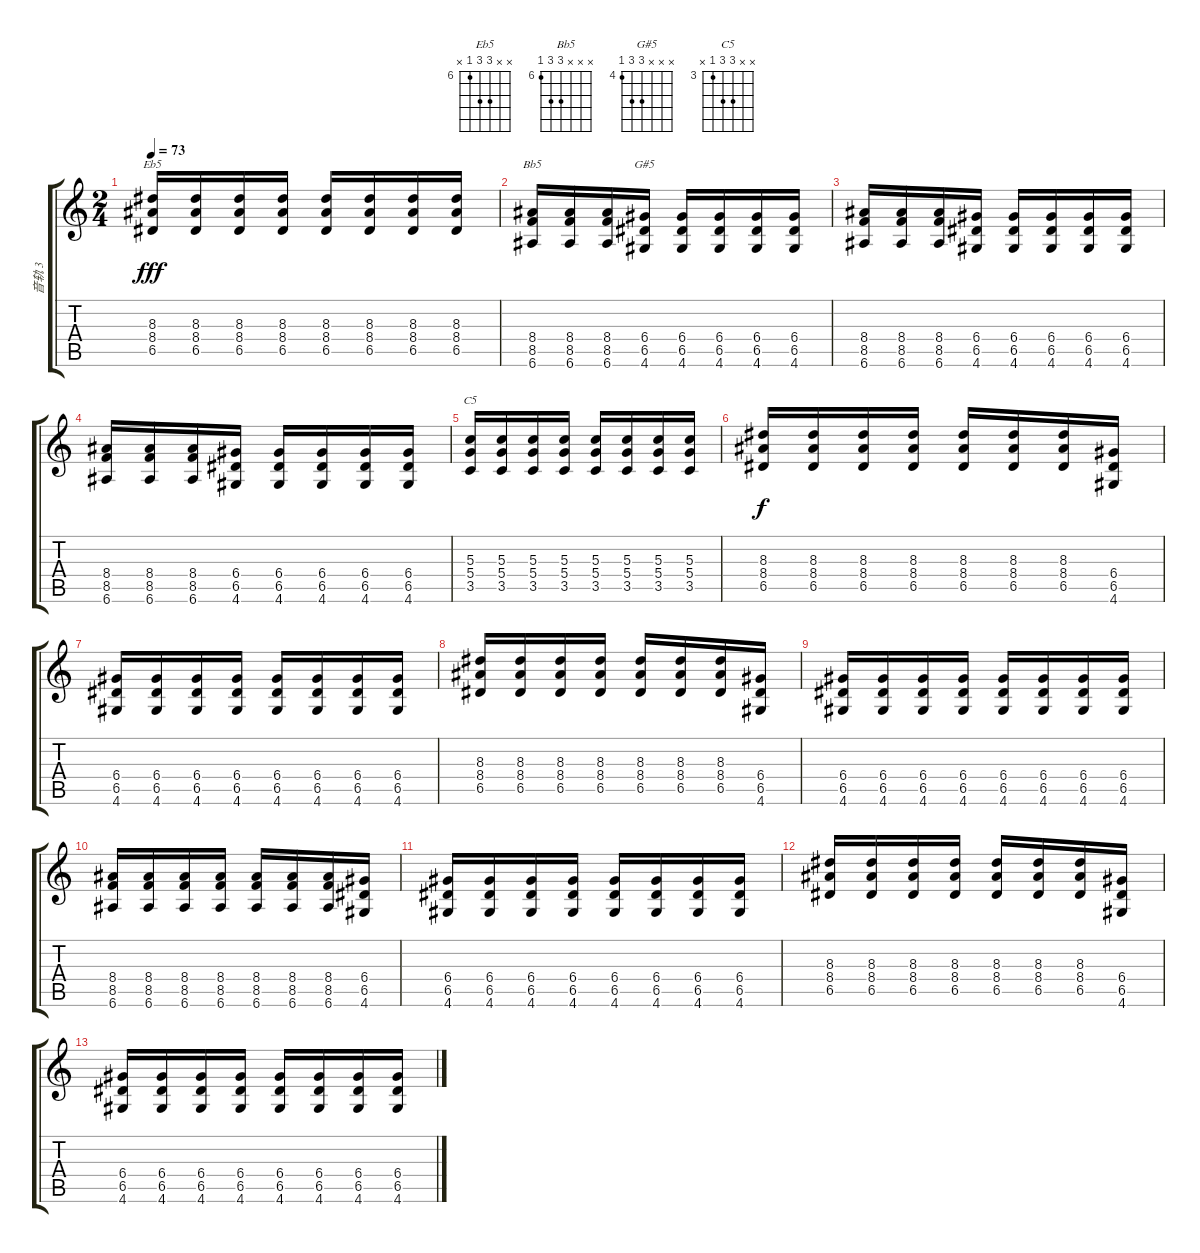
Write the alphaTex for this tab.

\track ("音轨 3" "音轨 3") {instrument electricguitarclean}
\staff {score tabs}
\tuning (E4 B3 G3 D3 A2 E2) {hide}
\chord ("Eb5" x x 8 8 6 x) {firstfret 6}
\chord ("Bb5" x x x 8 8 6) {firstfret 6}
\chord ("G#5" x x x 6 6 4) {firstfret 4}
\chord ("C5" x x 5 5 3 x) {firstfret 3}
\ts (2 4)
\tempo 73
\clef g2
\ks c
(8.3 8.4 6.5).16{ch "Eb5" dy fff} (8.3 8.4 6.5).16 (8.3 8.4 6.5).16 (8.3 8.4 6.5).16 (8.3 8.4 6.5).16 (8.3 8.4 6.5).16 (8.3 8.4 6.5).16 (8.3 8.4 6.5).16 |
(8.4 8.5 6.6).16{ch "Bb5"} (8.4 8.5 6.6).16 (8.4 8.5 6.6).16 (6.4 6.5 4.6).16{ch "G#5"} (6.4 6.5 4.6).16 (6.4 6.5 4.6).16 (6.4 6.5 4.6).16 (6.4 6.5 4.6).16 |
(8.4 8.5 6.6).16 (8.4 8.5 6.6).16 (8.4 8.5 6.6).16 (6.4 6.5 4.6).16 (6.4 6.5 4.6).16 (6.4 6.5 4.6).16 (6.4 6.5 4.6).16 (6.4 6.5 4.6).16 |
(8.4 8.5 6.6).16 (8.4 8.5 6.6).16 (8.4 8.5 6.6).16 (6.4 6.5 4.6).16 (6.4 6.5 4.6).16 (6.4 6.5 4.6).16 (6.4 6.5 4.6).16 (6.4 6.5 4.6).16 |
(5.3 5.4 3.5).16{ch "C5"} (5.3 5.4 3.5).16 (5.3 5.4 3.5).16 (5.3 5.4 3.5).16 (5.3 5.4 3.5).16 (5.3 5.4 3.5).16 (5.3 5.4 3.5).16 (5.3 5.4 3.5).16 |
(8.3 8.4 6.5).16{dy f} (8.3 8.4 6.5).16 (8.3 8.4 6.5).16 (8.3 8.4 6.5).16 (8.3 8.4 6.5).16 (8.3 8.4 6.5).16 (8.3 8.4 6.5).16 (6.4 6.5 4.6).16 |
(6.4 6.5 4.6).16 (6.4 6.5 4.6).16 (6.4 6.5 4.6).16 (6.4 6.5 4.6).16 (6.4 6.5 4.6).16 (6.4 6.5 4.6).16 (6.4 6.5 4.6).16 (6.4 6.5 4.6).16 |
(8.3 8.4 6.5).16 (8.3 8.4 6.5).16 (8.3 8.4 6.5).16 (8.3 8.4 6.5).16 (8.3 8.4 6.5).16 (8.3 8.4 6.5).16 (8.3 8.4 6.5).16 (6.4 6.5 4.6).16 |
(6.4 6.5 4.6).16 (6.4 6.5 4.6).16 (6.4 6.5 4.6).16 (6.4 6.5 4.6).16 (6.4 6.5 4.6).16 (6.4 6.5 4.6).16 (6.4 6.5 4.6).16 (6.4 6.5 4.6).16 |
(8.4 8.5 6.6).16 (8.4 8.5 6.6).16 (8.4 8.5 6.6).16 (8.4 8.5 6.6).16 (8.4 8.5 6.6).16 (8.4 8.5 6.6).16 (8.4 8.5 6.6).16 (6.4 6.5 4.6).16 |
(6.4 6.5 4.6).16 (6.4 6.5 4.6).16 (6.4 6.5 4.6).16 (6.4 6.5 4.6).16 (6.4 6.5 4.6).16 (6.4 6.5 4.6).16 (6.4 6.5 4.6).16 (6.4 6.5 4.6).16 |
(8.3 8.4 6.5).16 (8.3 8.4 6.5).16 (8.3 8.4 6.5).16 (8.3 8.4 6.5).16 (8.3 8.4 6.5).16 (8.3 8.4 6.5).16 (8.3 8.4 6.5).16 (6.4 6.5 4.6).16 |
(6.4 6.5 4.6).16 (6.4 6.5 4.6).16 (6.4 6.5 4.6).16 (6.4 6.5 4.6).16 (6.4 6.5 4.6).16 (6.4 6.5 4.6).16 (6.4 6.5 4.6).16 (6.4 6.5 4.6).16
